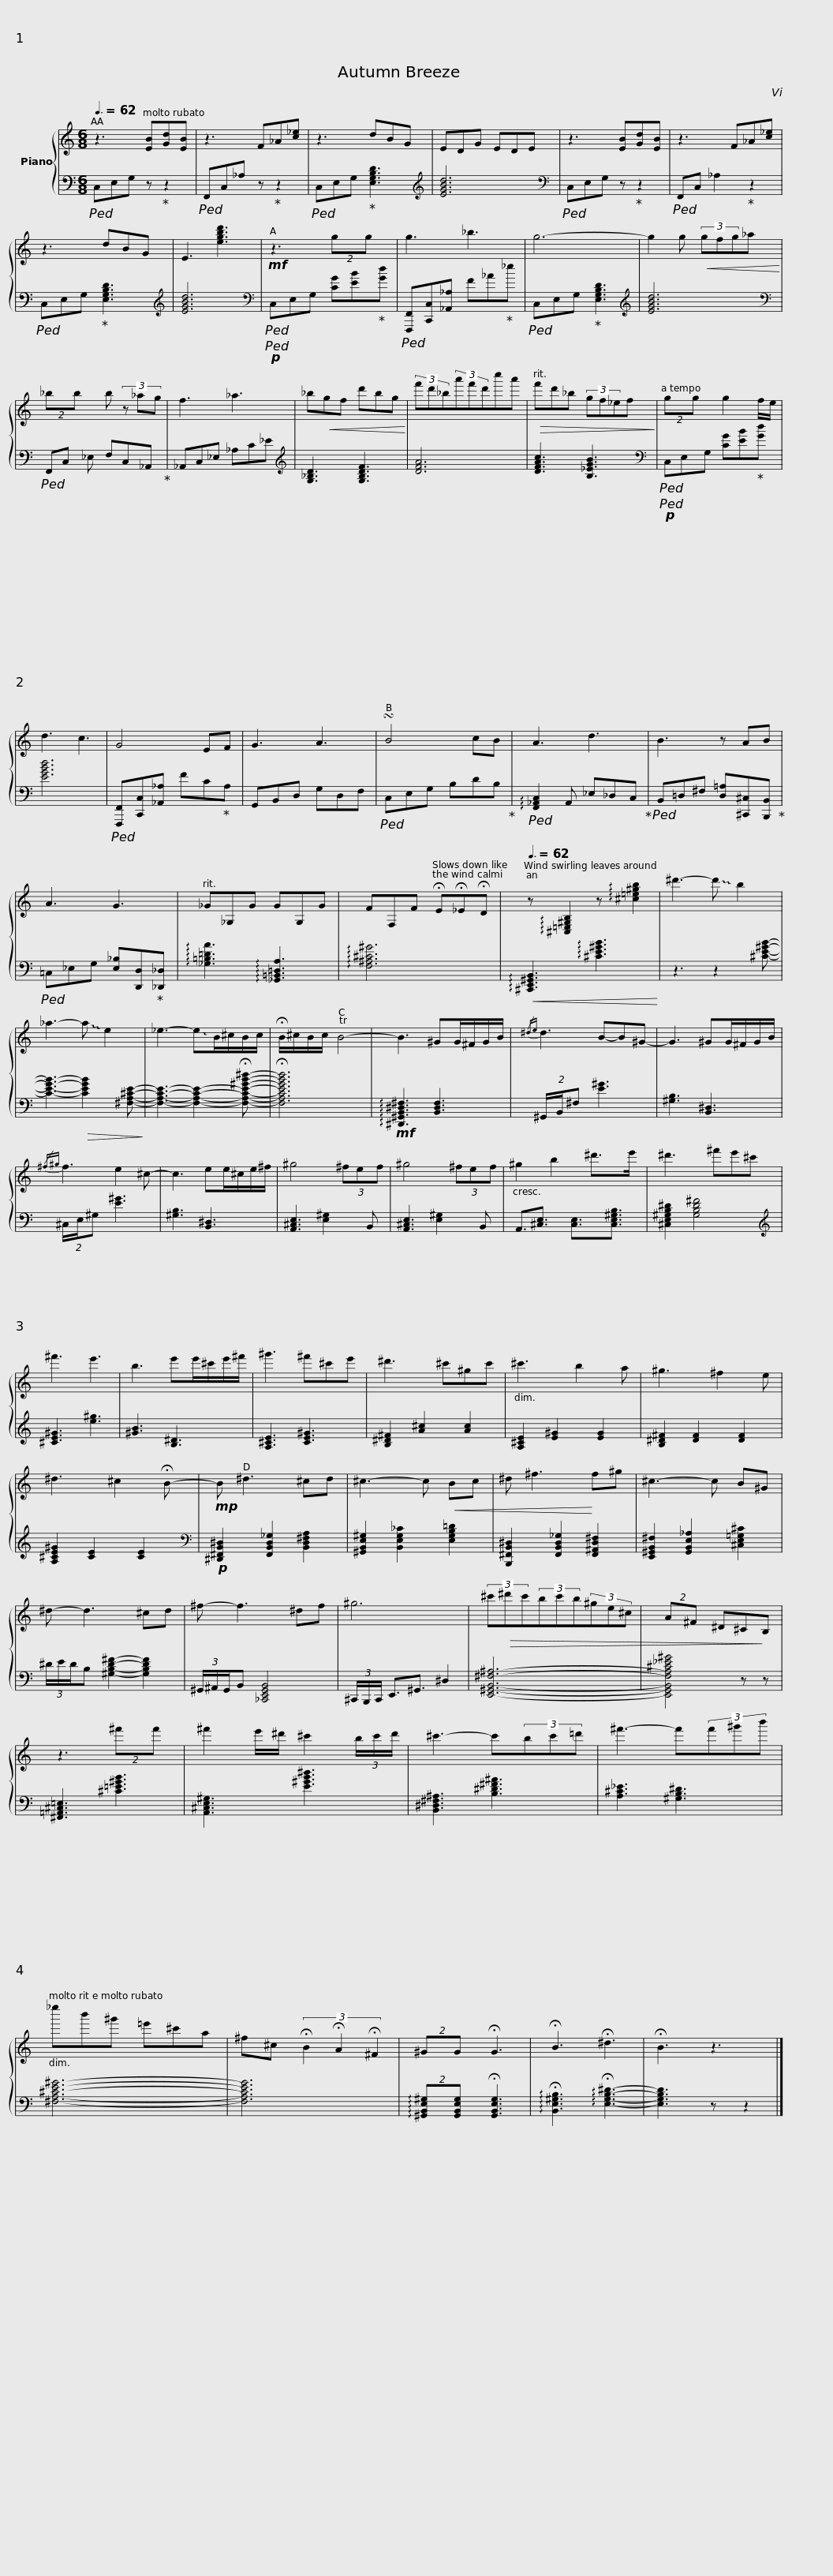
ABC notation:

X:1
%%score { 1 | 2 }
L:1/8
Q:3/8=62
M:6/8
I:linebreak $
K:C
V:1 treble
V:2 bass
V:1
 z3 [EB][Gd][EB] | z3 F_A[c_e] | z3 dBG | EDG EDE | z3 [EB][Gd][EB] |$ %5
 z3 F_A[c_e] | z3 dBG | E3 [egbd']3 |!mf! z3 (2:3:2gg | g3 _b3 | %10
 g6- |$ g2 g!<(! (3gfg_a!<)! | (2:3:2_bb b (3z _ag | f3 _a3 | _b!<(!gf d'bg!<)! | %15
 (3f'd'_b(3a'f'd'c''a' |$!>(! f'd'_b (3gf_ef!>)! | (2:3:2gg g2 f/e/ | d3 c3 | G4 EF | %20
 G3 A3 | !turn!B4 cB |$ A3 d3 | B3 z AB | A3 G3 |$ %25
 _G_G,G GG,G | FF,F !fermata!E!fermata!_E!fermata!D |[Q:3/8=62] z !arpeggio![^C,=E,^G,B,]2 z !arpeggio![^c=e^gb]2 | ^d'3- !~(!d' !~)!b2 |$ _a3- !~(!a !~)!e2 | %30
 _e3- !~(!e!~)!B/^c/B/c/ | !fermata!B/^c/B/c/ TB4- | B3 ^GG/^F/G/B/ |{/^de} d3 B-B^G- |$ G3 ^GG/^F/G/B/ | %35
{/^f^g} f3 e2 ^c- | c3 ee/^c/e/^f/ | ^g4 (3^fef | ^g4 (3^fef |$ ^g2 b2 ^d'>e' |$ %40
 ^d'3 ^f'e'^c' | ^f'3 e'3 | b3 e'e'/^c'/e'/^f'/ | ^g'3 ^f'^c'e' |$ ^d'3 ^c'^gc' | %45
 ^c'3 b2 a | ^g3 ^f2 e | ^d3 ^c2 !fermata!B- |!mp! B ^d3 ^cd | ^c3- c!<(! Bc |$ %50
 ^d ^f3!<)! f^g | ^c3- c B^G | ^d- d3 ^cd | ^f- f3 ^df | ^g6 |$ %55
 (3^c'!>(!^d'c'(3bc'b(3^ge^c | (2:3:2A^F ^D^C!>)!B, | z3 (2:3:2^f'f' | ^f'2 e'/^d'/ ^c'2 (3b/c'/d'/ |$ ^c'3- c'(3bc'=d' |$ %60
 ^f'3- f'(3f'^g'b' | _e''b'^g' =e'^c'a | ^f^c (3!fermata!B2 !fermata!A2 !fermata!^F2 | (2:3:2^GG !fermata!G3 | !fermata!B3 !fermata!^d3 | %65
 !fermata!B3 z3 |] %66
V:2
!ped! C,E,G, z!ped-up! z2 |!ped! F,,C,_A, z!ped-up! z2 |!ped! C,E,G,!ped-up! [E,G,B,D]3 |[K:treble] [EGBd]6 |[K:bass]!ped! C,E,G, z!ped-up! z2 |$ %5
!ped! F,,C, _A,2!ped-up! z2 |!ped! C,E,G,!ped-up! [E,G,B,D]3 |[K:treble] [EGBd]6 |[K:bass]!ped!!p!!ped! C,E,G, [CG][EB]!ped-up![Gd] |!ped! [F,,,F,,][C,,C,][_A,,_A,] F_A!ped-up!_e | %10
!ped! C,E,G,!ped-up! [E,G,B,D]3 |$[K:treble] [EGBd]6 |[K:bass]!ped! F,,C, _E, F,C,_A,,!ped-up! | _A,,C,_E, _A,C_E |[K:treble] [G,_B,D]3 [G,B,DF]3 | %15
 [DFA]6 |$ [DFAc]3 [B,_EGB]3 |[K:bass]!ped!!p!!ped! C,E,G, [CG][EB]!ped-up![Gd] | [EGBd]6 |!ped! [F,,,F,,][C,,C,][_A,,_A,] FC!ped-up!A, | %20
 G,,B,,D, G,D,F, |!ped! C,E,G, B,DB,!ped-up! |$!ped! !arpeggio![F,,_A,,C,]2 A,, _E,_D,C,!ped-up! |!ped! B,,=D,^F, [D,=A,][^C,,^C,][B,,,B,,]!ped-up! |!ped! =C,_E,G, [E,_B,][D,,D,]!ped-up![_D,,_D,] |$ %25
 !arpeggio![_G,=B,=DA]3 !arpeggio![_G,,=B,,=D,A,]3 | !arpeggio![F,^A,^C^G]6 |!<(! !arpeggio![^C,,E,,^G,,B,,]3 !arpeggio![^CE^GB]3!<)! | z3 z2 [^CE^GB]- |$ [CEGB]3-!>(! [CEGB]2 [^F,A,^CE]-!>)! | %30
 [F,A,CE]3- [F,A,CE]2- !fermata![F,A,CE^GB^d]- | !fermata![F,A,CEGBd]6 |!mf! !arpeggio![^D,,^G,,B,,^D,^F,]3 [B,,D,F,]3 | (2:3:3^G,,/B,,/^F, [E^G]3 |$ [^G,B,]3 [B,,^D,]3 | %35
 (2:3:3^C,/E,/^G, [E^G]3 | [^G,B,]3 [B,,^D,]3 | [A,,^C,E,]3 [E,^G,]2 B,, | [A,,^C,E,]3 [E,^G,]2 B,, |$ A,,3/2[^C,E,]3/2 [C,E,]3/2[C,E,^G,B,]3/2 |$ %40
 [^C,E,^G,B,^D]2 [G,B,D^F]4 |[K:treble] [^CE^G]3 [e^g]3 | [^GB]3 [B,^D]3 | [A,^CE]3 [CE^G]3 |$ [B,^D^F]2 [A^c]2 [Ac]2 | %45
 [A,^CE]2 [E^G]2 [EG]2 | [B,^D^F]2 [DF]2 [DF]2 | [A,^CE^G]2 [CE]2 [CE]2 |[K:bass]!p! [^D,,^F,,B,,^D,]2 [F,,B,,D,_G,]2 [B,,D,^F,A,]2 | [^G,,B,,E,^G,]2 [B,,E,G,_C]2 [E,G,B,=D]2 |$ %50
 [B,,,^F,,B,,^D,]2 [F,,B,,D,_G,]2 [F,,^A,,D,^F,]2 | [E,,^G,,B,,^F,]2 [G,,B,,E,_A,]2 [^C,E,=G,^C]2 | (3^D/E/D/B, [^G,B,D^F]2- [G,B,DF]2 | (3^G,,/^A,,/G,,/B,, [_C,,E,,G,,B,,]4 | (3^C,,/B,,,/C,,/ E,,3/2^G,,3/2 ^D,2 |$ %55
 [E,,^G,,B,,^F,^A,]6- | [E,,G,,B,,F,A,^C_E^G]4 z z | [^F,,=A,,^C,=E,]3 [^C=E^GB]3 | [A,,^C,E,^G,]3 [E^GB^d]3 |$ [B,,^D,^F,^A,]3 [B,^D^F^A]3 |$ %60
 [A,^C_E]3 [^G,B,^D]3 | [^F,A,^CE^G]6- | [F,A,CEG]6 | (2:3:2!arpeggio![^G,,B,,E,^G,][G,,B,,E,G,] !fermata![G,,B,,E,G,]3 | !arpeggio!!fermata![B,,E,^G,B,]3 !arpeggio!!fermata![E,G,B,^D]3- | %65
 [E,G,B,D]3 z z2 |] %66
